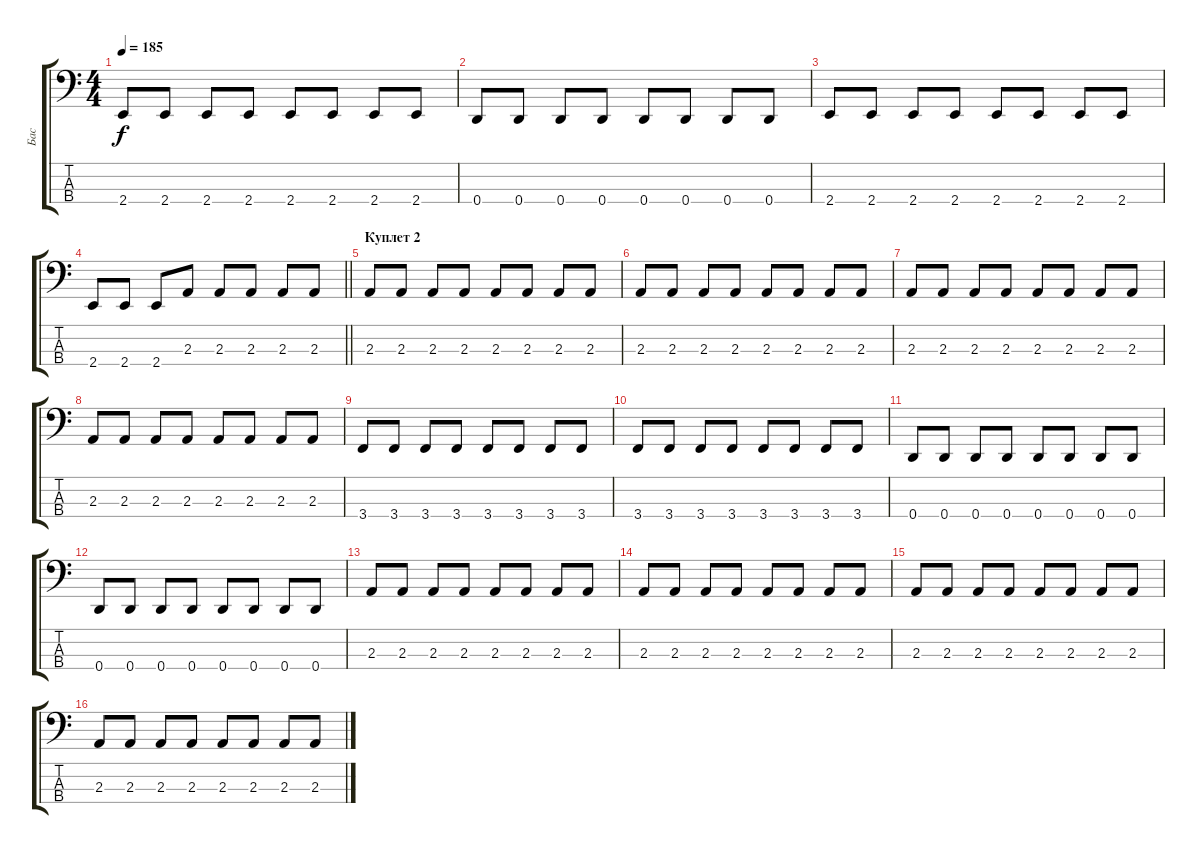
\track ("Бас" "Бас") {instrument electricbasspick}
\staff {score tabs}
\tuning (F2 C2 G1 D1) {hide}
\ts (4 4)
\tempo 185
\clef f4
\ks c
2.4.8{dy f} 2.4.8 2.4.8 2.4.8 2.4.8 2.4.8 2.4.8 2.4.8 |
0.4.8 0.4.8 0.4.8 0.4.8 0.4.8 0.4.8 0.4.8 0.4.8 |
2.4.8 2.4.8 2.4.8 2.4.8 2.4.8 2.4.8 2.4.8 2.4.8 |
\barLineRight lightlight
2.4.8 2.4.8 2.4.8 2.3.8 2.3.8 2.3.8 2.3.8 2.3.8 |
\section ("" "Куплет 2")
2.3.8 2.3.8 2.3.8 2.3.8 2.3.8 2.3.8 2.3.8 2.3.8 |
2.3.8 2.3.8 2.3.8 2.3.8 2.3.8 2.3.8 2.3.8 2.3.8 |
2.3.8 2.3.8 2.3.8 2.3.8 2.3.8 2.3.8 2.3.8 2.3.8 |
2.3.8 2.3.8 2.3.8 2.3.8 2.3.8 2.3.8 2.3.8 2.3.8 |
3.4.8 3.4.8 3.4.8 3.4.8 3.4.8 3.4.8 3.4.8 3.4.8 |
3.4.8 3.4.8 3.4.8 3.4.8 3.4.8 3.4.8 3.4.8 3.4.8 |
0.4.8 0.4.8 0.4.8 0.4.8 0.4.8 0.4.8 0.4.8 0.4.8 |
0.4.8 0.4.8 0.4.8 0.4.8 0.4.8 0.4.8 0.4.8 0.4.8 |
2.3.8 2.3.8 2.3.8 2.3.8 2.3.8 2.3.8 2.3.8 2.3.8 |
2.3.8 2.3.8 2.3.8 2.3.8 2.3.8 2.3.8 2.3.8 2.3.8 |
2.3.8 2.3.8 2.3.8 2.3.8 2.3.8 2.3.8 2.3.8 2.3.8 |
2.3.8 2.3.8 2.3.8 2.3.8 2.3.8 2.3.8 2.3.8 2.3.8
